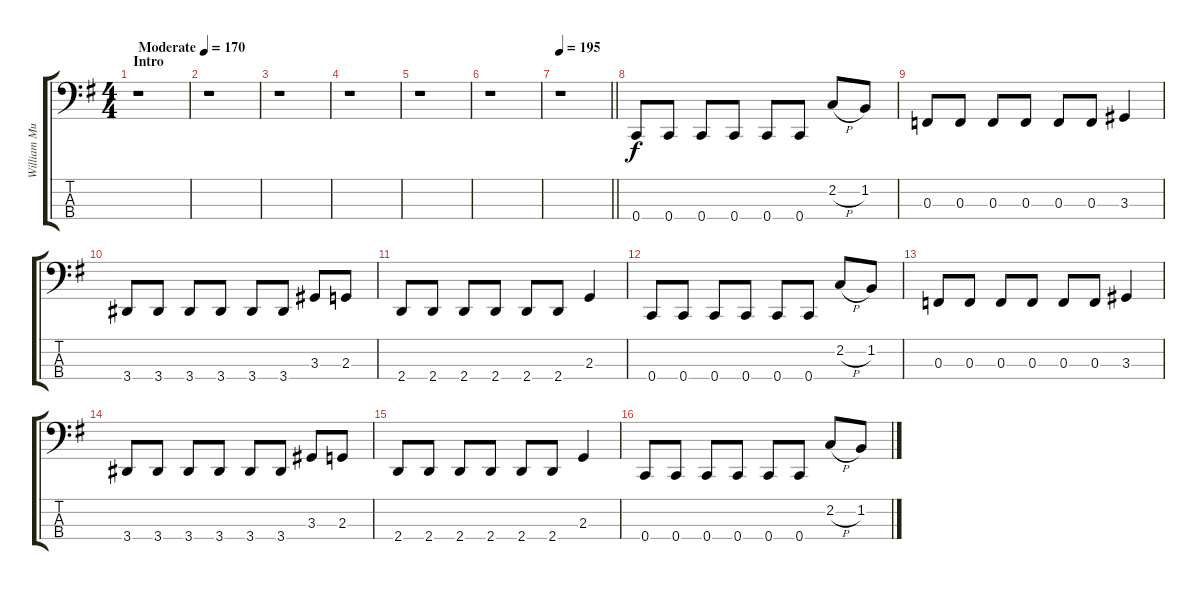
\track ("William Murderface" "William Mu") {instrument electricbassfinger}
\staff {score tabs}
\tuning (Eb2 Bb1 F1 C1) {hide}
\ts (4 4)
\section ("" "Intro")
\tempo (170 "Moderate")
\clef f4
\ks eminor
r.1{dy f instrument electricbassfinger} |
r.1 |
r.1 |
r.1 |
r.1 |
r.1 |
\tempo 195
\barLineRight lightlight
r.1 |
\section ("" "")
0.4.8 0.4.8 0.4.8 0.4.8 0.4.8 0.4.8 2.2{h}.8 1.2.8 |
0.3.8 0.3.8 0.3.8 0.3.8 0.3.8 0.3.8 3.3.4 |
3.4.8 3.4.8 3.4.8 3.4.8 3.4.8 3.4.8 3.3.8 2.3.8 |
2.4.8 2.4.8 2.4.8 2.4.8 2.4.8 2.4.8 2.3.4 |
0.4.8 0.4.8 0.4.8 0.4.8 0.4.8 0.4.8 2.2{h}.8 1.2.8 |
0.3.8 0.3.8 0.3.8 0.3.8 0.3.8 0.3.8 3.3.4 |
3.4.8 3.4.8 3.4.8 3.4.8 3.4.8 3.4.8 3.3.8 2.3.8 |
2.4.8 2.4.8 2.4.8 2.4.8 2.4.8 2.4.8 2.3.4 |
0.4.8 0.4.8 0.4.8 0.4.8 0.4.8 0.4.8 2.2{h}.8 1.2.8
